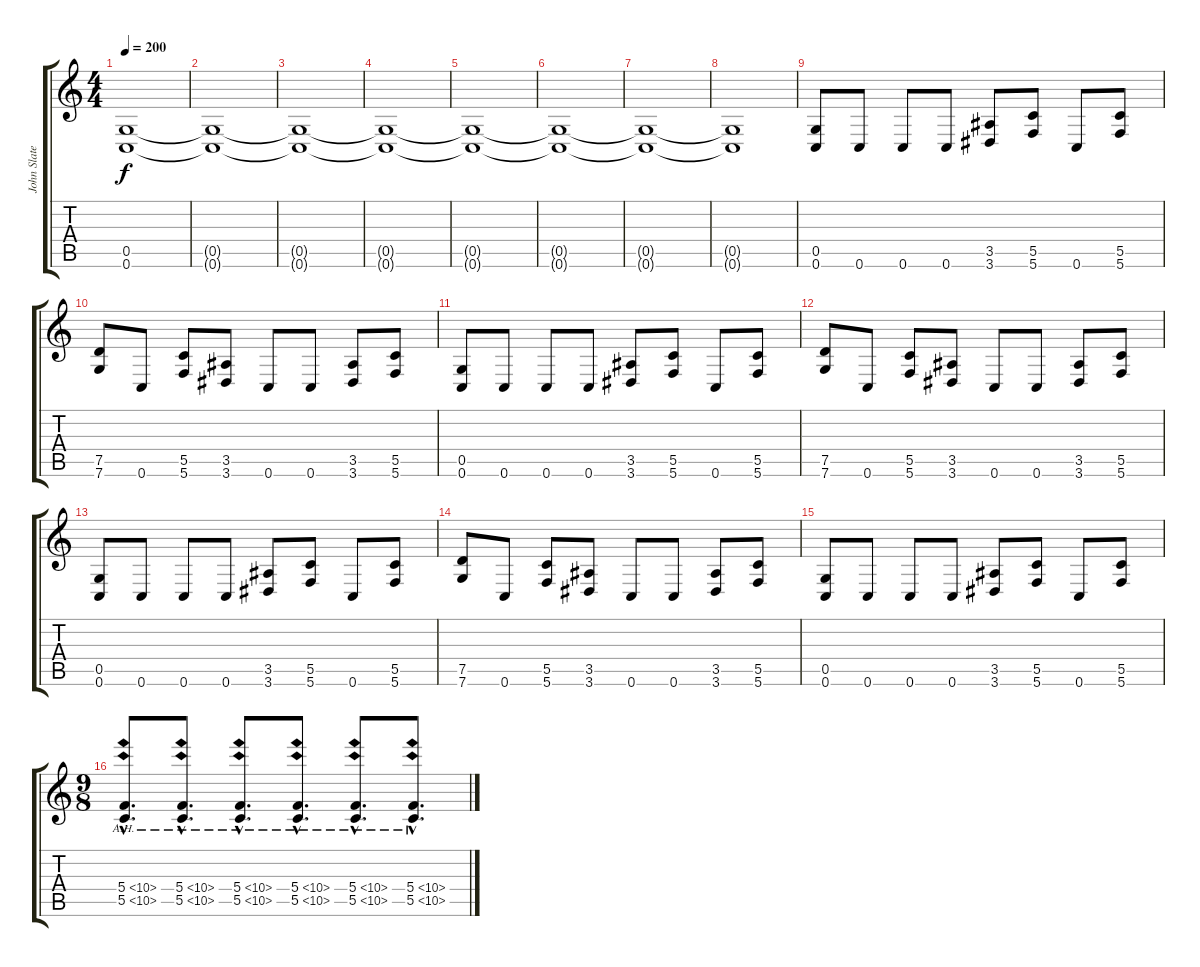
\track ("John Slater" "John Slate") {instrument distortionguitar}
\staff {score tabs}
\tuning (D4 A3 F3 C3 G2 C2) {hide}
\ts (4 4)
\tempo 200
\clef g2
\ks c
(0.5 0.6).1{dy f} |
(0.5{t} 0.6{t}).1 |
(0.5{t} 0.6{t}).1 |
(0.5{t} 0.6{t}).1 |
(0.5{t} 0.6{t}).1 |
(0.5{t} 0.6{t}).1 |
(0.5{t} 0.6{t}).1 |
(0.5{t} 0.6{t}).1 |
(0.5 0.6).8 0.6.8 0.6.8 0.6.8 (3.5 3.6).8 (5.5 5.6).8 0.6.8 (5.5 5.6).8 |
(7.5 7.6).8 0.6.8 (5.5 5.6).8 (3.5 3.6).8 0.6.8 0.6.8 (3.5 3.6).8 (5.5 5.6).8 |
(0.5 0.6).8 0.6.8 0.6.8 0.6.8 (3.5 3.6).8 (5.5 5.6).8 0.6.8 (5.5 5.6).8 |
(7.5 7.6).8 0.6.8 (5.5 5.6).8 (3.5 3.6).8 0.6.8 0.6.8 (3.5 3.6).8 (5.5 5.6).8 |
(0.5 0.6).8 0.6.8 0.6.8 0.6.8 (3.5 3.6).8 (5.5 5.6).8 0.6.8 (5.5 5.6).8 |
(7.5 7.6).8 0.6.8 (5.5 5.6).8 (3.5 3.6).8 0.6.8 0.6.8 (3.5 3.6).8 (5.5 5.6).8 |
(0.5 0.6).8 0.6.8 0.6.8 0.6.8 (3.5 3.6).8 (5.5 5.6).8 0.6.8 (5.5 5.6).8 |
\ts (9 8)
(5.4{ah 5 hac} 5.5{ah 5 hac}).8{d} (5.4{ah 5 hac} 5.5{ah 5 hac}).8{d} (5.4{ah 5 hac} 5.5{ah 5 hac}).8{d} (5.4{ah 5 hac} 5.5{ah 5 hac}).8{d} (5.4{ah 5 hac} 5.5{ah 5 hac}).8{d} (5.4{ah 5 hac} 5.5{ah 5 hac}).8{d}
